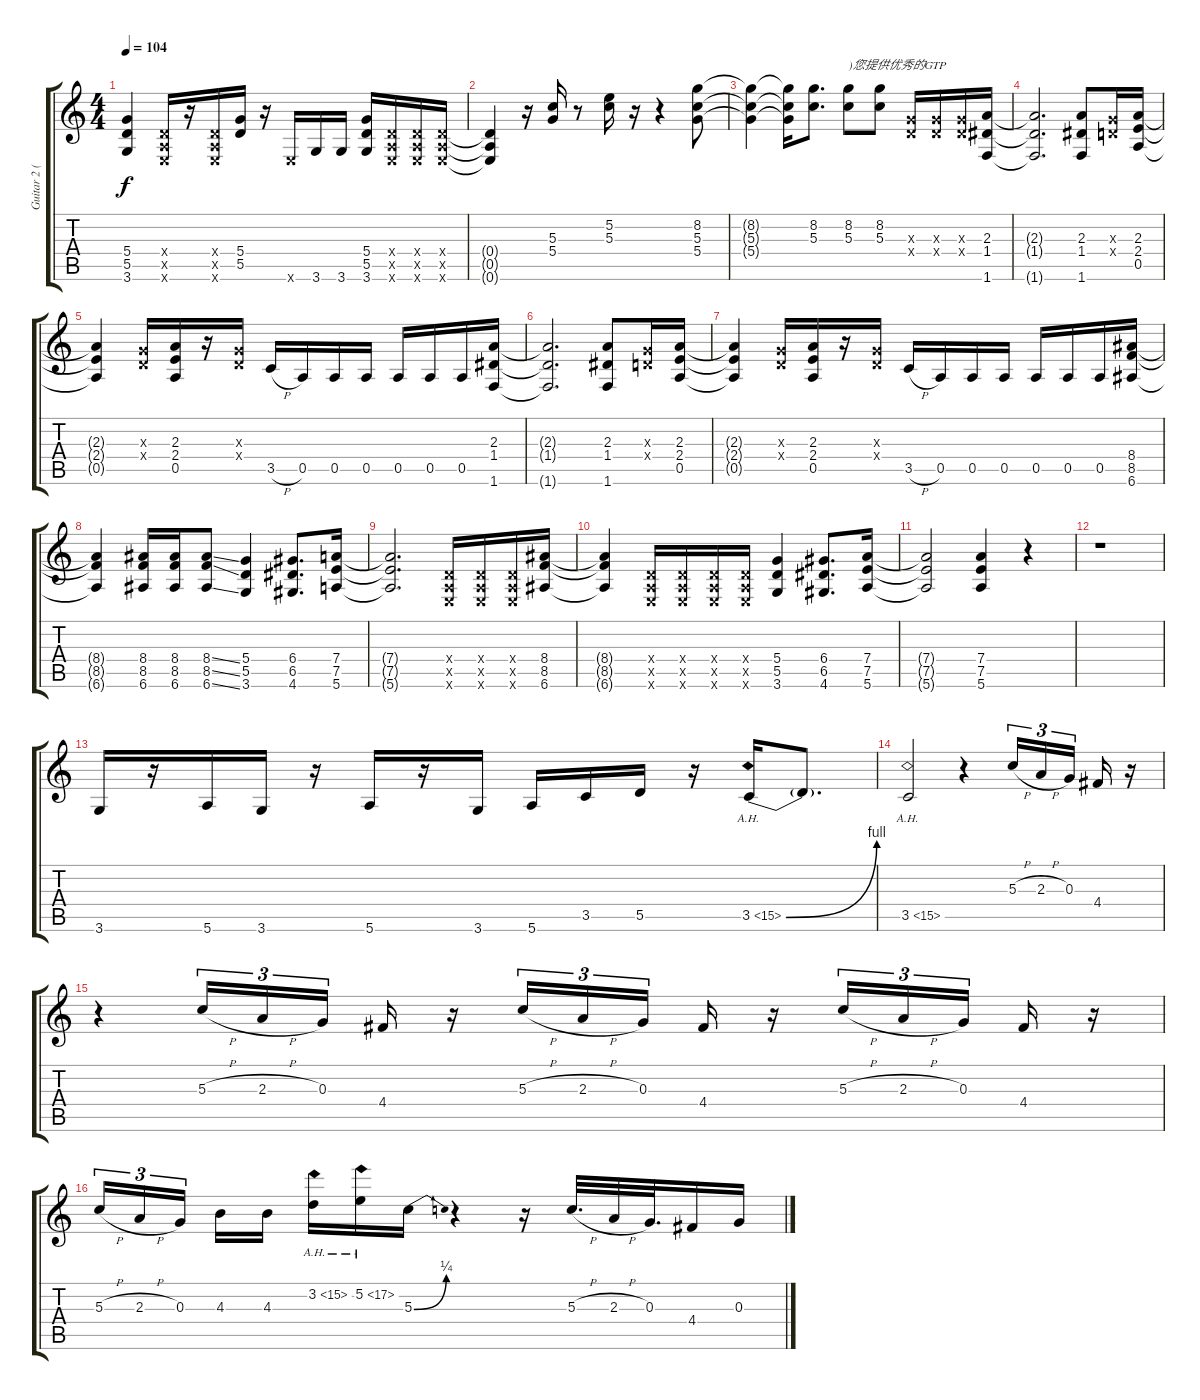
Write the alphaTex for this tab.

\track ("Guitar 2 (Rhythm & Outro)" "Guitar 2 (") {instrument distortionguitar}
\staff {score tabs}
\tuning (E4 B3 G3 D3 A2 E2) {hide}
\ts (4 4)
\tempo 104
\clef g2
\ks c
(5.4 5.5 3.6).4{dy f} (0.4{x} 0.5{x} 0.6{x}).16 r.16 (0.4{x} 0.5{x} 0.6{x}).16 (5.4 5.5).16 r.16 0.6{x}.16 3.6.16 3.6.16 (5.4 5.5 3.6).16 (0.4{x} 0.5{x} 0.6{x}).16 (0.4{x} 0.5{x} 0.6{x}).16 (0.4{x} 0.5{x} 0.6{x}).16 |
(0.4{t} 0.5{t} 0.6{t}).4 r.16 (5.3 5.4).16 r.8 (5.2 5.3).16 r.16 r.4 (8.2 5.3 5.4).8 |
(8.2{t} 5.3{t} 5.4{t}).4 (8.2{t} 5.3{t} 5.4{t}).16 (8.2 5.3).8{d} (8.2 5.3).8{txt ")您提供优秀的GTP"} (8.2 5.3).8 (0.3{x} 0.4{x}).16 (0.3{x} 0.4{x}).16 (0.3{x} 0.4{x}).16 (2.3 1.4 1.6).16 |
(2.3{t} 1.4{t} 1.6{t}).2{d} (2.3 1.4 1.6).8 (0.3{x} 0.4{x}).16 (2.3 2.4 0.5).16 |
(2.3{t} 2.4{t} 0.5{t}).4 (0.3{x} 0.4{x}).16 (2.3 2.4 0.5).16 r.16 (0.3{x} 0.4{x}).16 3.5{h}.16 0.5.16 0.5.16 0.5.16 0.5.16 0.5.16 0.5.16 (2.3 1.4 1.6).16 |
(2.3{t} 1.4{t} 1.6{t}).2{d} (2.3 1.4 1.6).8 (0.3{x} 0.4{x}).16 (2.3 2.4 0.5).16 |
(2.3{t} 2.4{t} 0.5{t}).4 (0.3{x} 0.4{x}).16 (2.3 2.4 0.5).16 r.16 (0.3{x} 0.4{x}).16 3.5{h}.16 0.5.16 0.5.16 0.5.16 0.5.16 0.5.16 0.5.16 (8.4 8.5 6.6).16 |
(8.4{t} 8.5{t} 6.6{t}).4 (8.4 8.5 6.6).16 (8.4 8.5 6.6).16 (8.4{ss} 8.5{ss} 6.6{ss}).8 (5.4 5.5 3.6).4 (6.4 6.5 4.6).8{d} (7.4 7.5 5.6).16 |
(7.4{t} 7.5{t} 5.6{t}).2{d} (0.4{x} 0.5{x} 0.6{x}).16 (0.4{x} 0.5{x} 0.6{x}).16 (0.4{x} 0.5{x} 0.6{x}).16 (8.4 8.5 6.6).16 |
(8.4{t} 8.5{t} 6.6{t}).4 (0.4{x} 0.5{x} 0.6{x}).16 (0.4{x} 0.5{x} 0.6{x}).16 (0.4{x} 0.5{x} 0.6{x}).16 (0.4{x} 0.5{x} 0.6{x}).16 (5.4 5.5 3.6).4 (6.4 6.5 4.6).8{d} (7.4 7.5 5.6).16 |
(7.4{t} 7.5{t} 5.6{t}).2 (7.4 7.5 5.6).4 r.4 |
r.1 |
3.6.16 r.16 5.6.16 3.6.16 r.16 5.6.16 r.16 3.6.16 5.6.16 3.5.16 5.5.16 r.16 3.5{be (bend 0 0 60 4) ah 12}.16 3.5{t}.8{d} |
3.5{ah 12}.2 r.4 5.3{h}.16{tu (3 2)} 2.3{h}.16{tu (3 2)} 0.3.16{tu (3 2) beam splitsecondary} 4.4.16 r.16 |
r.4 5.3{h}.16{tu (3 2)} 2.3{h}.16{tu (3 2)} 0.3.16{tu (3 2) beam splitsecondary} 4.4.16 r.16 5.3{h}.16{tu (3 2)} 2.3{h}.16{tu (3 2)} 0.3.16{tu (3 2) beam splitsecondary} 4.4.16 r.16 5.3{h}.16{tu (3 2)} 2.3{h}.16{tu (3 2)} 0.3.16{tu (3 2) beam splitsecondary} 4.4.16 r.16 |
5.3{h}.16{tu (3 2)} 2.3{h}.16{tu (3 2)} 0.3.16{tu (3 2) beam splitsecondary} 4.3.16 4.3.16 3.2{ah 12}.16 5.2{ah 12}.16 5.3{be (bend 0 0 60 1)}.16 r.4 r.16 5.3{h}.32{d} 2.3{h}.32 0.3.32{d} 4.4.16 0.3.16
